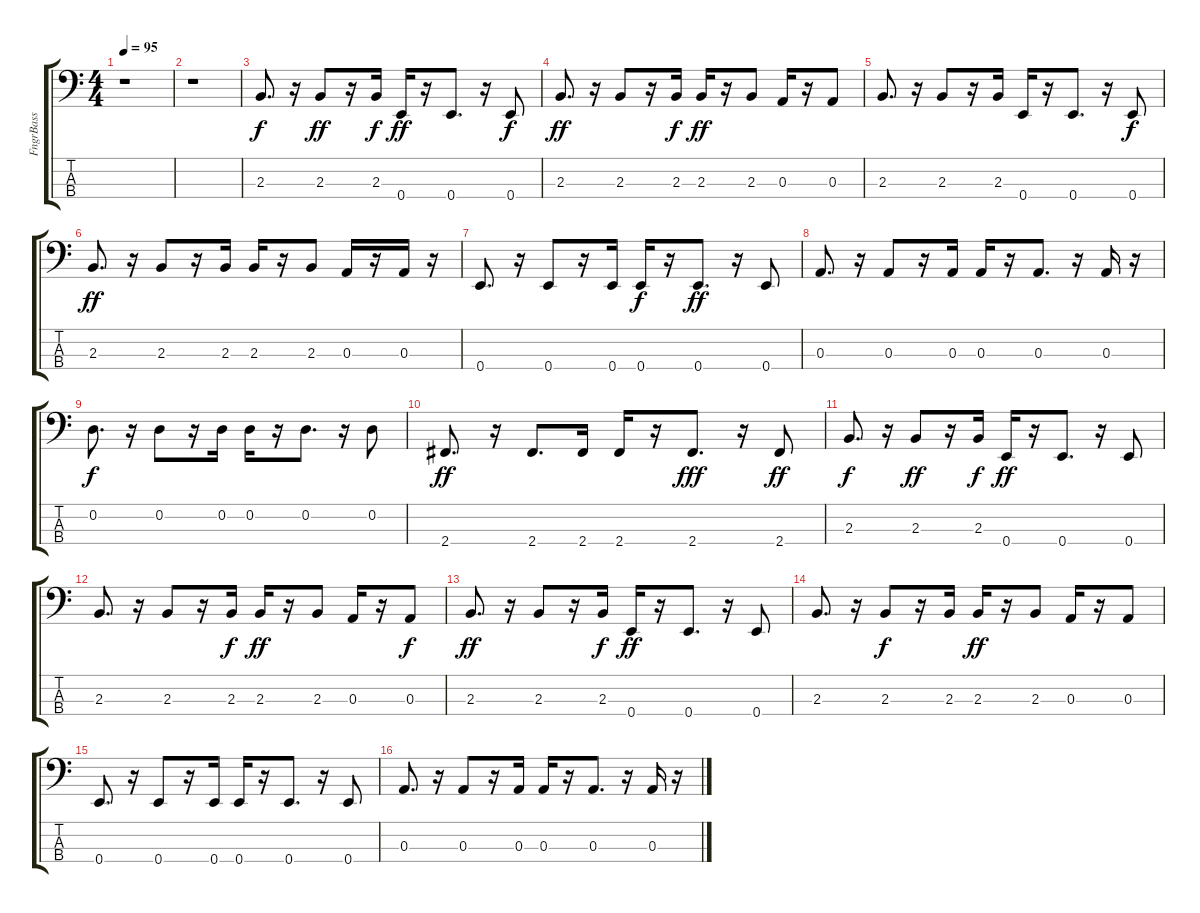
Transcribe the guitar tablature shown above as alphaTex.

\track ("FngrBass" "FngrBass") {instrument electricbassfinger}
\staff {score tabs}
\tuning (G2 D2 A1 E1) {hide}
\ts (4 4)
\tempo 95
\clef f4
\ks c
r.1{dy f} |
r.1 |
2.3.8{d} r.16 2.3.8{dy ff} r.16 2.3.16{dy f} 0.4.16{dy ff} r.16 0.4.8{d} r.16 0.4.8{dy f} |
2.3.8{d dy ff} r.16 2.3.8 r.16 2.3.16{dy f} 2.3.16{dy ff} r.16 2.3.8 0.3.16 r.16 0.3.8 |
2.3.8{d} r.16 2.3.8 r.16 2.3.16 0.4.16 r.16 0.4.8{d} r.16 0.4.8{dy f} |
2.3.8{d dy ff} r.16 2.3.8 r.16 2.3.16 2.3.16 r.16 2.3.8 0.3.16 r.16 0.3.16 r.16 |
0.4.8{d} r.16 0.4.8 r.16 0.4.16 0.4.16{dy f} r.16 0.4.8{d dy ff} r.16 0.4.8 |
0.3.8{d} r.16 0.3.8 r.16 0.3.16 0.3.16 r.16 0.3.8{d} r.16 0.3.16 r.16 |
0.2.8{d dy f} r.16 0.2.8 r.16 0.2.16 0.2.16 r.16 0.2.8{d} r.16 0.2.8 |
2.4.8{d dy ff} r.16 2.4.8{d} 2.4.16 2.4.16 r.16 2.4.8{d dy fff} r.16 2.4.8{dy ff} |
2.3.8{d dy f} r.16 2.3.8{dy ff} r.16 2.3.16{dy f} 0.4.16{dy ff} r.16 0.4.8{d} r.16 0.4.8 |
2.3.8{d} r.16 2.3.8 r.16 2.3.16{dy f} 2.3.16{dy ff} r.16 2.3.8 0.3.16 r.16 0.3.8{dy f} |
2.3.8{d dy ff} r.16 2.3.8 r.16 2.3.16{dy f} 0.4.16{dy ff} r.16 0.4.8{d} r.16 0.4.8 |
2.3.8{d} r.16 2.3.8{dy f} r.16 2.3.16 2.3.16{dy ff} r.16 2.3.8 0.3.16 r.16 0.3.8 |
0.4.8{d} r.16 0.4.8 r.16 0.4.16 0.4.16 r.16 0.4.8{d} r.16 0.4.8 |
0.3.8{d} r.16 0.3.8 r.16 0.3.16 0.3.16 r.16 0.3.8{d} r.16 0.3.16 r.16
